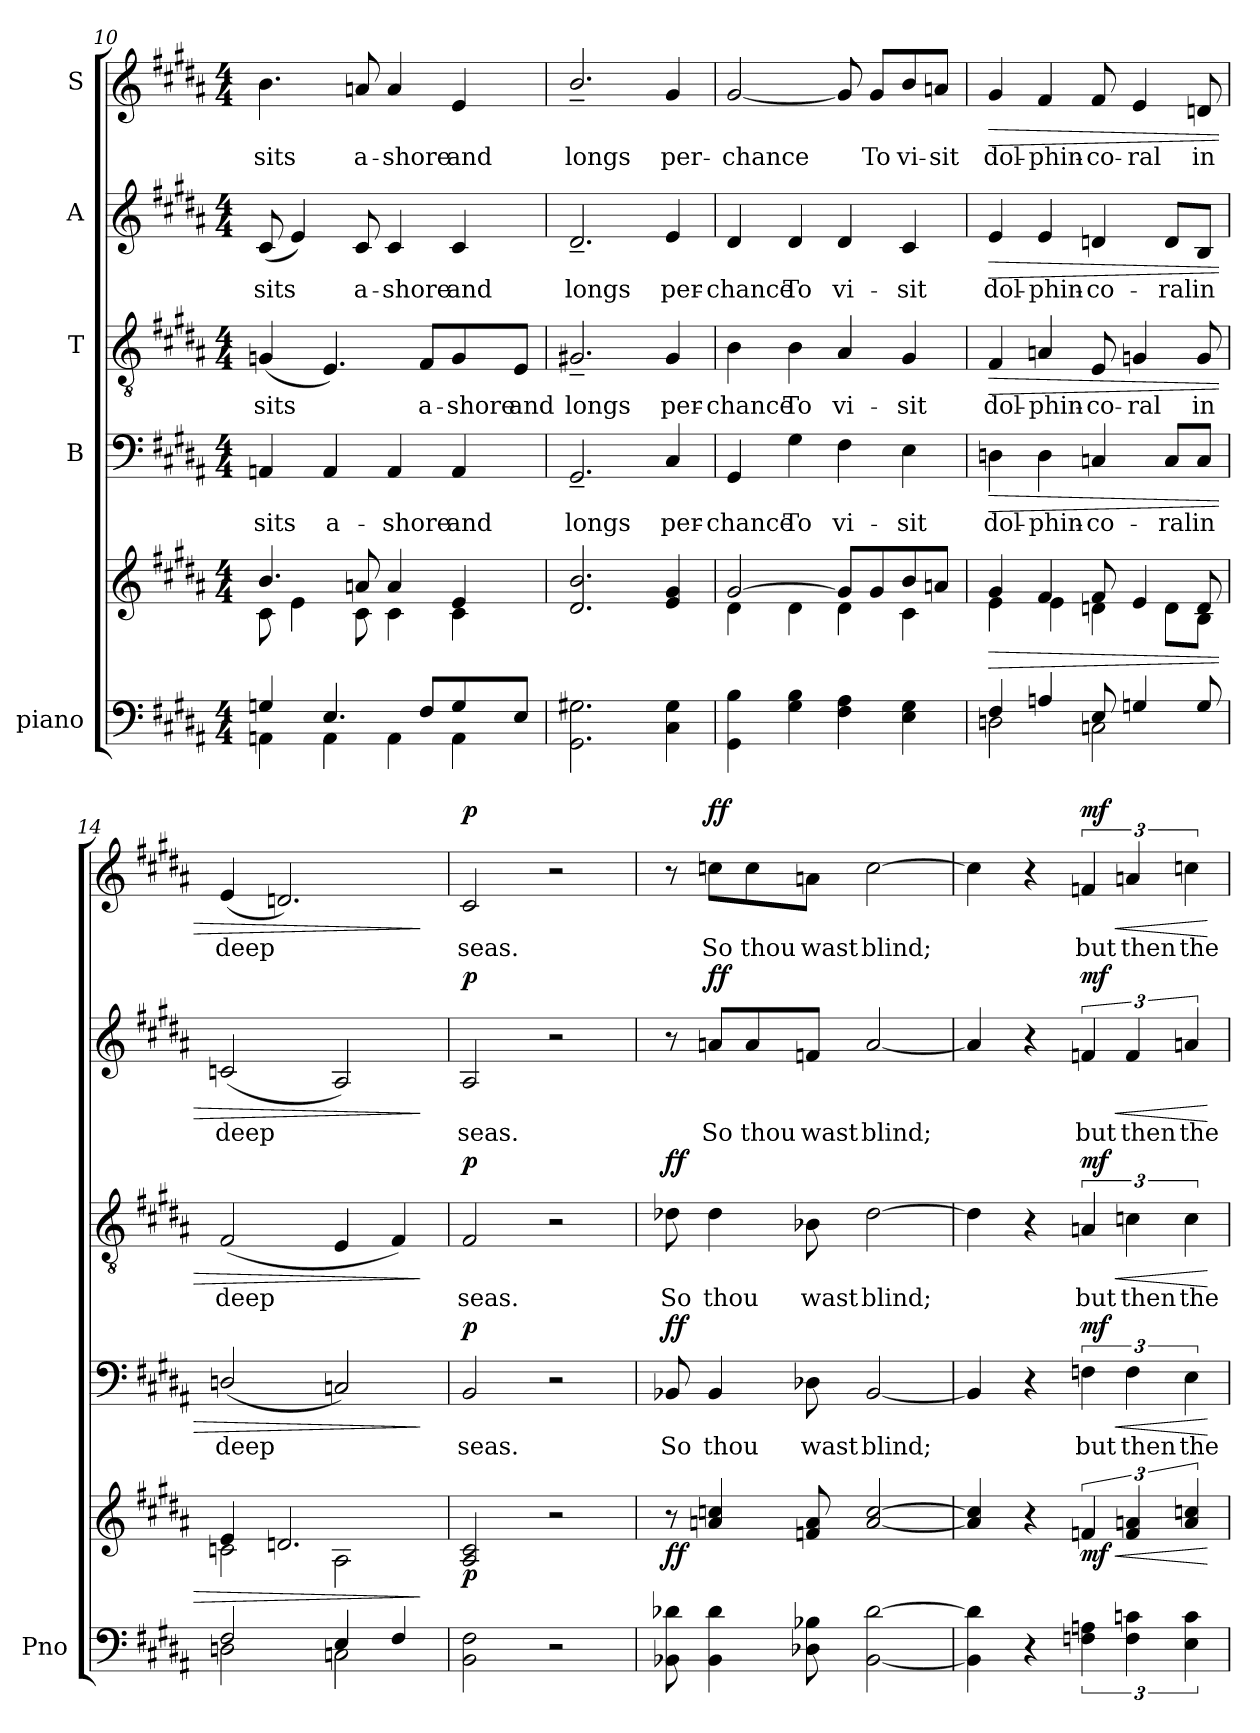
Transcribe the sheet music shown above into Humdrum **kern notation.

**kern	**kern	**dynam	**kern	**text	**dynam	**kern	**text	**dynam	**kern	**text	**dynam	**kern	**text	**dynam
*part5	*part5	*part5	*part4	*part4	*part4	*part3	*part3	*part3	*part2	*part2	*part2	*part1	*part1	*part1
*staff6	*staff5	*staff5/6	*staff4	*staff4	*staff4	*staff3	*staff3	*staff3	*staff2	*staff2	*staff2	*staff1	*staff1	*staff1
*I"piano	*	*	*I"B	*	*	*I"T	*	*	*I"A	*	*	*I"S	*	*
*I'Pno	*	*	*	*	*	*	*	*	*	*	*	*	*	*
!!LO:PB:g=z
*clefF4	*clefG2	*	*clefF4	*	*	*clefGv2	*	*	*clefG2	*	*	*clefG2	*	*
*k[f#c#g#d#a#]	*k[f#c#g#d#a#]	*	*k[f#c#g#d#a#]	*	*	*k[f#c#g#d#a#]	*	*	*k[f#c#g#d#a#]	*	*	*k[f#c#g#d#a#]	*	*
*M4/4	*M4/4	*	*M4/4	*	*	*M4/4	*	*	*M4/4	*	*	*M4/4	*	*
=10	=10	=10	=10	=10	=10	=10	=10	=10	=10	=10	=10	=10	=10	=10
*^	*^	*	*	*	*	*	*	*	*	*	*	*	*	*
!	!	!	!	!	!	!LO:LY:b	!	!	!LO:LY:b	!	!	!LO:LY:b	!	!	!LO:LY:b	!
4Gn/	4AAn\	4.b/	8c#\	.	4AAn/	sits	.	(<4Gn/	sits	.	(<8c#/	sits	.	4.b\	sits	.
.	.	.	4e\	.	.	.	.	.	.	.	4e/)	.	.	.	.	.
!	!	!	!	!	!	!LO:LY:b	!	!	!	!	!	!	!	!	!	!
4.E/	4AA\	.	.	.	4AA/	a-	.	4.E/)	.	.	.	.	.	.	.	.
!	!	!	!	!	!	!	!	!	!	!	!	!LO:LY:b	!	!	!LO:LY:b	!
.	.	8an/	8c#\	.	.	.	.	.	.	.	8c#/	a-	.	8an/	a-	.
!	!	!	!	!	!	!LO:LY:b	!	!	!	!	!	!LO:LY:b	!	!	!LO:LY:b	!
.	4AA\	4a/	4c#\	.	4AA/	shore	.	.	.	.	4c#/	shore	.	4a/	shore	.
!	!	!	!	!	!	!	!	!	!LO:LY:b	!	!	!	!	!	!	!
8F#/L	.	.	.	.	.	.	.	8F#/L	a-	.	.	.	.	.	.	.
!	!	!	!	!	!	!LO:LY:b	!	!	!LO:LY:b	!	!	!LO:LY:b	!	!	!LO:LY:b	!
8G/	4AA\	4e/	4c#\	.	4AA/	and	.	8G/	shore	.	4c#/	and	.	4e/	and	.
!	!	!	!	!	!	!	!	!	!LO:LY:b	!	!	!	!	!	!	!
8E/J	.	.	.	.	.	.	.	8E/J	and	.	.	.	.	.	.	.
*v	*v	*	*	*	*	*	*	*	*	*	*	*	*	*	*	*
*	*v	*v	*	*	*	*	*	*	*	*	*	*	*	*	*
=11	=11	=11	=11	=11	=11	=11	=11	=11	=11	=11	=11	=11	=11	=11
!	!	!	!	!LO:LY:b	!	!	!LO:LY:b	!	!	!LO:LY:b	!	!	!LO:LY:b	!
2.GG#\ 2.G#X\	2.d#/ 2.b/	.	2.GG#~/	longs	.	2.G#X~/	longs	.	2.d#~/	longs	.	2.b~/	longs	.
!	!	!	!	!LO:LY:b	!	!	!LO:LY:b	!	!	!LO:LY:b	!	!	!LO:LY:b	!
4C#\ 4G#\	4e/ 4g#/	.	4C#/	per-	.	4G#/	per-	.	4e/	per-	.	4g#/	per-	.
=12	=12	=12	=12	=12	=12	=12	=12	=12	=12	=12	=12	=12	=12	=12
*	*^	*	*	*	*	*	*	*	*	*	*	*	*	*
!	!	!	!	!	!LO:LY:b	!	!	!LO:LY:b	!	!	!LO:LY:b	!	!	!LO:LY:b	!
4GG#\ 4B\	[2g#/	4d#\	.	4GG#/	chance	.	4B\	chance	.	4d#/	chance	.	[2g#/	chance	.
!	!	!	!	!	!LO:LY:b	!	!	!LO:LY:b	!	!	!LO:LY:b	!	!	!	!
4G#\ 4B\	.	4d#\	.	4G#\	To	.	4B\	To	.	4d#/	To	.	.	.	.
!	!	!	!	!	!LO:LY:b	!	!	!LO:LY:b	!	!	!LO:LY:b	!	!	!	!
4F#\ 4A#\	8g#/L]	4d#\	.	4F#\	vi-	.	4A#/	vi-	.	4d#/	vi-	.	8g#/]	.	.
!	!	!	!	!	!	!	!	!	!	!	!	!	!	!LO:LY:b	!
.	8g#/	.	.	.	.	.	.	.	.	.	.	.	8g#/L	To	.
!	!	!	!	!	!LO:LY:b	!	!	!LO:LY:b	!	!	!LO:LY:b	!	!	!LO:LY:b	!
4E\ 4G#\	8b/	4c#\	.	4E\	sit	.	4G#/	sit	.	4c#/	sit	.	8b/	vi-	.
!	!	!	!	!	!	!	!	!	!	!	!	!	!	!LO:LY:b	!
.	8an/J	.	.	.	.	.	.	.	.	.	.	.	8an/J	sit	.
=13	=13	=13	=13	=13	=13	=13	=13	=13	=13	=13	=13	=13	=13	=13	=13
*^	*	*	*	*	*	*	*	*	*	*	*	*	*	*	*
!	!	!	!	!LO:HP:b	!	!LO:LY:b	!LO:HP:b	!	!LO:LY:b	!LO:HP:b	!	!LO:LY:b	!LO:HP:b	!	!LO:LY:b	!LO:HP:b
4F#/	2Dn\	4g#/	4e\	>	4Dn\	dol-	>	4F#/	dol-	>	4e/	dol-	>	4g#/	dol-	>
!	!	!	!	!	!	!LO:LY:b	!	!	!LO:LY:b	!	!	!LO:LY:b	!	!	!LO:LY:b	!
4An/	.	4f#/	4e\	.	4D\	-phin-	.	4An/	-phin-	.	4e/	-phin-	.	4f#/	-phin-	.
!	!	!	!	!	!	!LO:LY:b	!	!	!LO:LY:b	!	!	!LO:LY:b	!	!	!LO:LY:b	!
8E/	2Cn\	8f#/	4dn\	.	4Cn/	-co-	.	8E/	-co-	.	4dn/	-co-	.	8f#/	-co-	.
!	!	!	!	!	!	!	!	!	!LO:LY:b	!	!	!	!	!	!LO:LY:b	!
4Gn/	.	4e/	.	.	.	.	.	4Gn/	-ral	.	.	.	.	4e/	-ral	.
!	!	!	!	!	!	!LO:LY:b	!	!	!	!	!	!LO:LY:b	!	!	!	!
.	.	.	8d\L	.	8C/L	-ral	.	.	.	.	8d/L	-ral	.	.	.	.
!	!	!	!	!	!	!LO:LY:b	!	!	!LO:LY:b	!	!	!LO:LY:b	!	!	!LO:LY:b	!
8G/	.	8d/	8B\J	.	8C/J	-in	.	8G/	-in	.	8B/J	-in	.	8dn/	-in	.
!!LO:LB:g=z
=14	=14	=14	=14	=14	=14	=14	=14	=14	=14	=14	=14	=14	=14	=14	=14	=14
!	!	!	!	!	!	!LO:LY:b	!	!	!LO:LY:b	!	!	!LO:LY:b	!	!	!LO:LY:b	!
2F#/	2Dn\	4e/	2cn\	.	(<2Dn/	-deep	.	(<2F#/	-deep	.	(<2cn/	-deep	.	(<4e/	-deep	.
.	.	2.dn/	.	.	.	.	.	.	.	.	.	.	.	2.dn/)	.	.
4E/	2Cn\	.	2A#\	.	2Cn/)	.	.	4E/	.	.	2A#/)	.	.	.	.	.
4F#/	.	.	.	.	.	.	.	4F#/)	.	.	.	.	.	.	.	.
*v	*v	*	*	*	*	*	*	*	*	*	*	*	*	*	*	*
*	*v	*v	*	*	*	*	*	*	*	*	*	*	*	*	*
.	.	]	.	.	]	.	.	]	.	.	]	.	.	]
=15	=15	=15	=15	=15	=15	=15	=15	=15	=15	=15	=15	=15	=15	=15
!	!	!LO:DY:b	!	!LO:LY:b	!LO:DY:a	!	!LO:LY:b	!LO:DY:a	!	!LO:LY:b	!LO:DY:a	!	!LO:LY:b	!LO:DY:a
2BB\ 2F#\	2A#/ 2c#/	p	2BB/	seas.	p	2F#/	seas.	p	2A#/	seas.	p	2c#/	seas.	p
2r	2r	.	2r	.	.	2r	.	.	2r	.	.	2r	.	.
=16	=16	=16	=16	=16	=16	=16	=16	=16	=16	=16	=16	=16	=16	=16
!	!	!LO:DY:b	!	!LO:LY:b	!LO:DY:a	!	!LO:LY:b	!LO:DY:a	!	!	!	!	!	!
8BB-X\ 8d-X\	8r	ff	8BB-X/	So	ff	8d-X\	So	ff	8r	.	.	8r	.	.
!	!	!	!	!LO:LY:b	!	!	!LO:LY:b	!	!	!LO:LY:b	!LO:DY:a	!	!LO:LY:b	!LO:DY:a
4BB-\ 4d-\	4an/ 4ccn/	.	4BB-/	thou	.	4d-\	thou	.	8an/L	So	ff	8ccn\L	So	ff
!	!	!	!	!	!	!	!	!	!	!LO:LY:b	!	!	!LO:LY:b	!
.	.	.	.	.	.	.	.	.	8a/	thou	.	8cc\	thou	.
!	!	!	!	!LO:LY:b	!	!	!LO:LY:b	!	!	!LO:LY:b	!	!	!LO:LY:b	!
8D-X\ 8B-X\	8fn/ 8a/	.	8D-X\	wast	.	8B-X\	wast	.	8fn/J	wast	.	8an\J	wast	.
!	!	!	!	!LO:LY:b	!	!	!LO:LY:b	!	!	!LO:LY:b	!	!	!LO:LY:b	!
[2BB-\ [2d-\	[2a/ [2cc/	.	[2BB-/	blind;	.	[2d-\	blind;	.	[2a/	blind;	.	[2cc\	blind;	.
=17	=17	=17	=17	=17	=17	=17	=17	=17	=17	=17	=17	=17	=17	=17
4BB-\] 4d-\]	4a/] 4cc/]	.	4BB-/]	.	.	4d-\]	.	.	4a/]	.	.	4cc\]	.	.
4r	4r	.	4r	.	.	4r	.	.	4r	.	.	4r	.	.
!	!	!LO:HP:b	!	!LO:LY:b	!LO:HP:b	!	!LO:LY:b	!LO:HP:b	!	!LO:LY:b	!LO:HP:b	!	!LO:LY:b	!LO:HP:b
!	!	!LO:DY:n=1:b	!	!	!LO:DY:n=1:a	!	!	!LO:DY:n=1:a	!	!	!LO:DY:n=1:a	!	!	!LO:DY:n=1:a
6Fn\ 6An\	6fn/	< mf	6Fn\	but	< mf	6An/	but	< mf	6fn/	but	< mf	6fn/	but	< mf
!	!	!	!	!LO:LY:b	!	!	!LO:LY:b	!	!	!LO:LY:b	!	!	!LO:LY:b	!
6F\ 6cn\	6f/ 6an/	.	6F\	then	.	6cn\	then	.	6f/	then	.	6an/	then	.
!	!	!	!	!LO:LY:b	!	!	!LO:LY:b	!	!	!LO:LY:b	!	!	!LO:LY:b	!
6E\ 6c\	6a/ 6ccn/	.	6E\	the	.	6c\	the	.	6an/	the	.	6ccn\	the	.
.	.	[	.	.	[	.	.	[	.	.	[	.	.	[
=	=	=	=	=	=	=	=	=	=	=	=	=	=	=
*-	*-	*-	*-	*-	*-	*-	*-	*-	*-	*-	*-	*-	*-	*-
